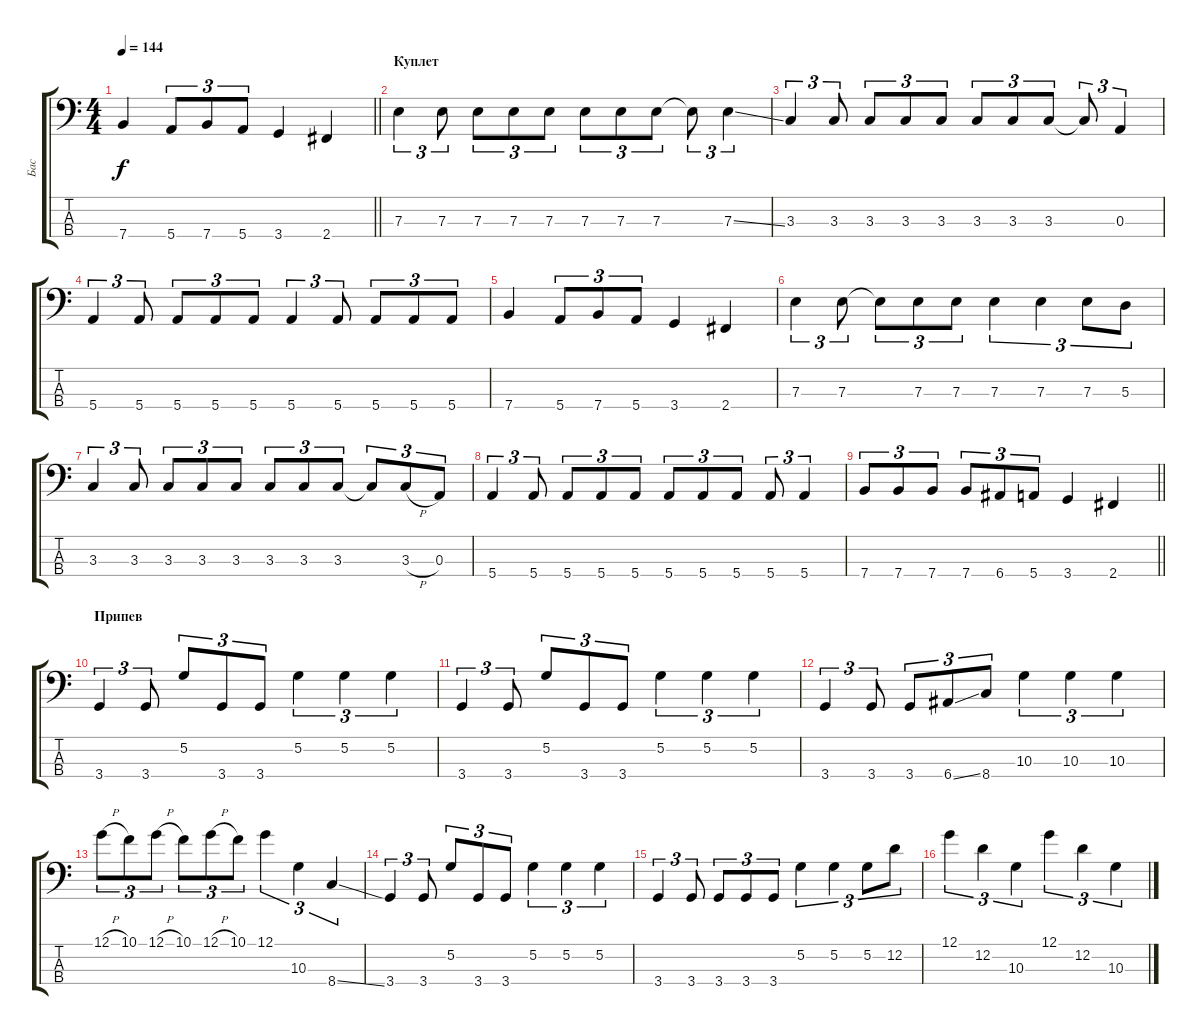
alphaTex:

\track ("Бас" "Бас") {instrument electricbassfinger}
\staff {score tabs}
\tuning (G2 D2 A1 E1) {hide}
\ts (4 4)
\tempo 144
\clef f4
\barLineRight lightlight
\ks c
7.4.4{dy f} 5.4.8{tu (3 2)} 7.4.8{tu (3 2)} 5.4.8{tu (3 2)} 3.4.4 2.4.4 |
\section ("" "Куплет")
7.3.4{tu (3 2)} 7.3.8{tu (3 2)} 7.3.8{tu (3 2)} 7.3.8{tu (3 2)} 7.3.8{tu (3 2)} 7.3.8{tu (3 2)} 7.3.8{tu (3 2)} 7.3.8{tu (3 2)} 7.3{t}.8{tu (3 2)} 7.3{ss}.4{tu (3 2)} |
3.3.4{tu (3 2)} 3.3.8{tu (3 2)} 3.3.8{tu (3 2)} 3.3.8{tu (3 2)} 3.3.8{tu (3 2)} 3.3.8{tu (3 2)} 3.3.8{tu (3 2)} 3.3.8{tu (3 2)} 3.3{t}.8{tu (3 2)} 0.3.4{tu (3 2)} |
5.4.4{tu (3 2)} 5.4.8{tu (3 2)} 5.4.8{tu (3 2)} 5.4.8{tu (3 2)} 5.4.8{tu (3 2)} 5.4.4{tu (3 2)} 5.4.8{tu (3 2)} 5.4.8{tu (3 2)} 5.4.8{tu (3 2)} 5.4.8{tu (3 2)} |
7.4.4 5.4.8{tu (3 2)} 7.4.8{tu (3 2)} 5.4.8{tu (3 2)} 3.4.4 2.4.4 |
7.3.4{tu (3 2)} 7.3.8{tu (3 2)} 7.3{t}.8{tu (3 2)} 7.3.8{tu (3 2)} 7.3.8{tu (3 2)} 7.3.4{tu (3 2)} 7.3.4{tu (3 2)} 7.3.8{tu (3 2)} 5.3.8{tu (3 2)} |
3.3.4{tu (3 2)} 3.3.8{tu (3 2)} 3.3.8{tu (3 2)} 3.3.8{tu (3 2)} 3.3.8{tu (3 2)} 3.3.8{tu (3 2)} 3.3.8{tu (3 2)} 3.3.8{tu (3 2)} 3.3{t}.8{tu (3 2)} 3.3{h}.8{tu (3 2)} 0.3.8{tu (3 2)} |
5.4.4{tu (3 2)} 5.4.8{tu (3 2)} 5.4.8{tu (3 2)} 5.4.8{tu (3 2)} 5.4.8{tu (3 2)} 5.4.8{tu (3 2)} 5.4.8{tu (3 2)} 5.4.8{tu (3 2)} 5.4.8{tu (3 2)} 5.4.4{tu (3 2)} |
\barLineRight lightlight
7.4.8{tu (3 2)} 7.4.8{tu (3 2)} 7.4.8{tu (3 2)} 7.4.8{tu (3 2)} 6.4.8{tu (3 2)} 5.4.8{tu (3 2)} 3.4.4 2.4.4 |
\section ("" "Припев")
3.4.4{tu (3 2)} 3.4.8{tu (3 2)} 5.2.8{tu (3 2)} 3.4.8{tu (3 2)} 3.4.8{tu (3 2)} 5.2.4{tu (3 2)} 5.2.4{tu (3 2)} 5.2.4{tu (3 2)} |
3.4.4{tu (3 2)} 3.4.8{tu (3 2)} 5.2.8{tu (3 2)} 3.4.8{tu (3 2)} 3.4.8{tu (3 2)} 5.2.4{tu (3 2)} 5.2.4{tu (3 2)} 5.2.4{tu (3 2)} |
3.4.4{tu (3 2)} 3.4.8{tu (3 2)} 3.4.8{tu (3 2)} 6.4{ss}.8{tu (3 2)} 8.4.8{tu (3 2)} 10.3.4{tu (3 2)} 10.3.4{tu (3 2)} 10.3.4{tu (3 2)} |
12.1{h}.8{tu (3 2)} 10.1.8{tu (3 2)} 12.1{h}.8{tu (3 2)} 10.1.8{tu (3 2)} 12.1{h}.8{tu (3 2)} 10.1.8{tu (3 2)} 12.1.4{tu (3 2)} 10.3.4{tu (3 2)} 8.4{ss}.4{tu (3 2)} |
3.4.4{tu (3 2)} 3.4.8{tu (3 2)} 5.2.8{tu (3 2)} 3.4.8{tu (3 2)} 3.4.8{tu (3 2)} 5.2.4{tu (3 2)} 5.2.4{tu (3 2)} 5.2.4{tu (3 2)} |
3.4.4{tu (3 2)} 3.4.8{tu (3 2)} 3.4.8{tu (3 2)} 3.4.8{tu (3 2)} 3.4.8{tu (3 2)} 5.2.4{tu (3 2)} 5.2.4{tu (3 2)} 5.2.8{tu (3 2)} 12.2.8{tu (3 2)} |
12.1.4{tu (3 2)} 12.2.4{tu (3 2)} 10.3.4{tu (3 2)} 12.1.4{tu (3 2)} 12.2.4{tu (3 2)} 10.3.4{tu (3 2)}
